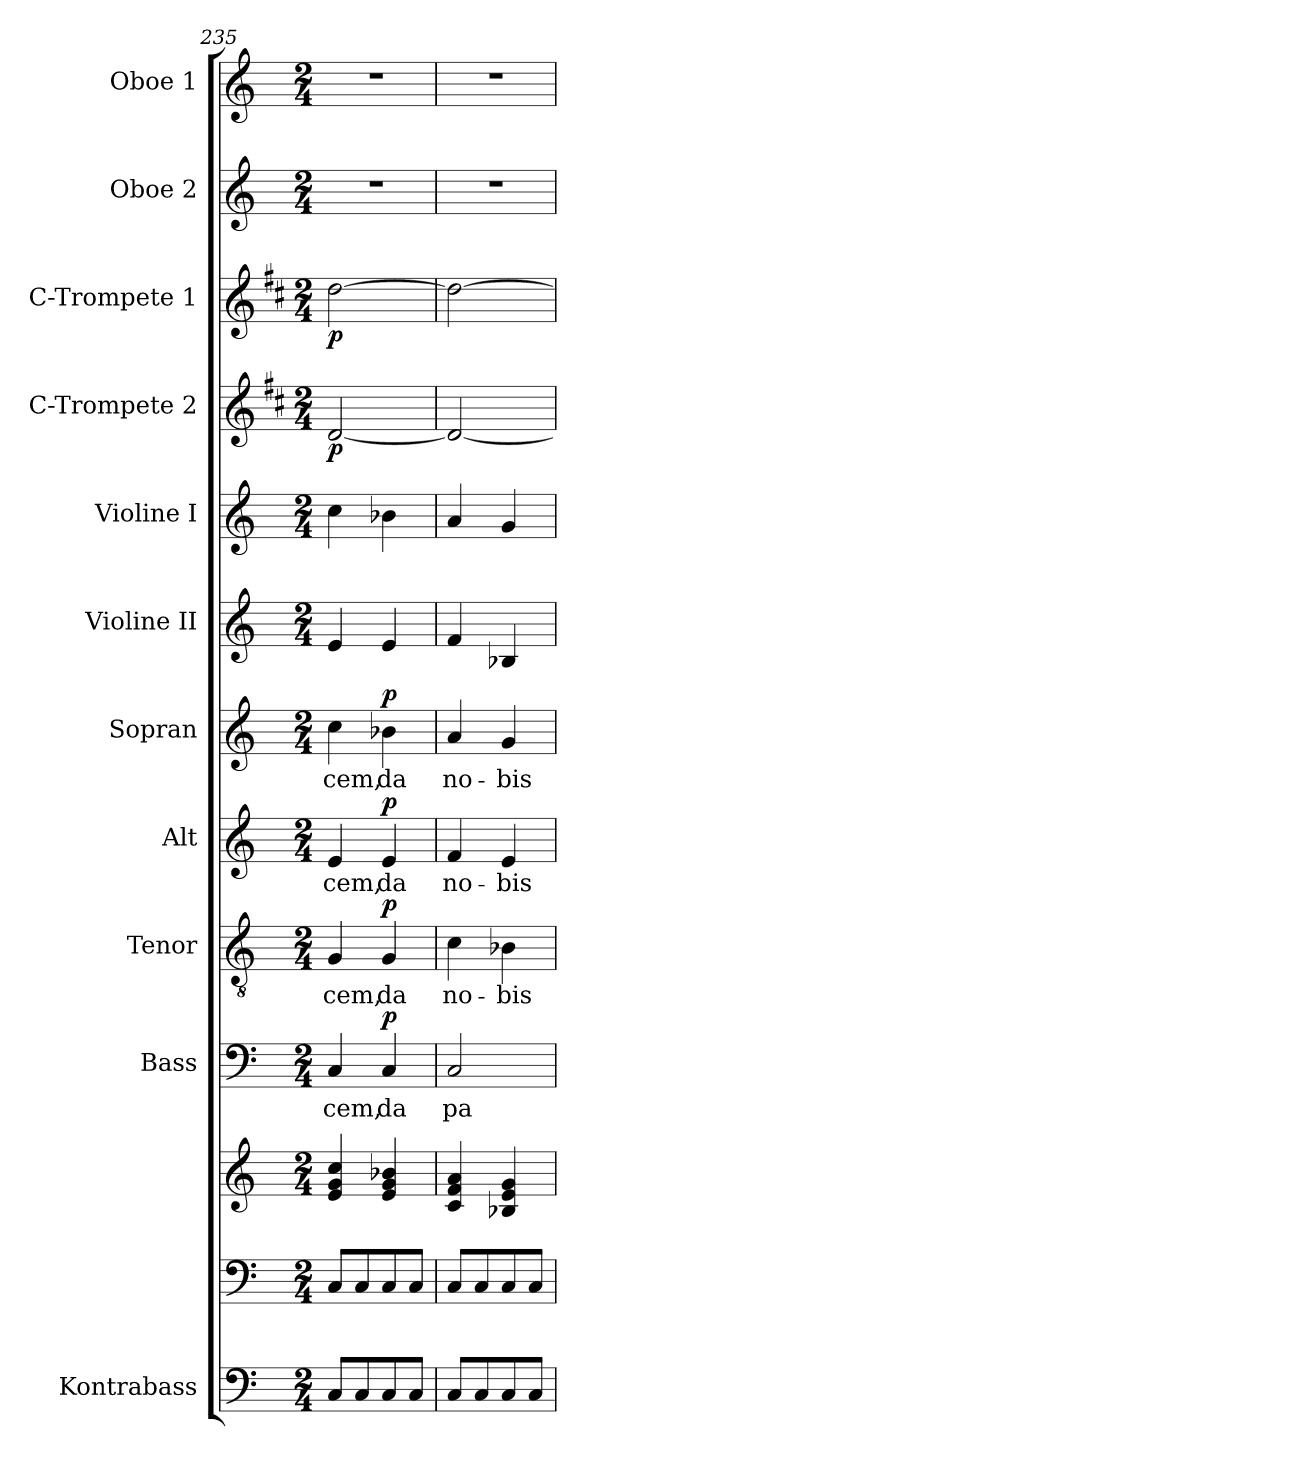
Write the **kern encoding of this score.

**kern	**kern	**kern	**kern	**text	**dynam	**kern	**text	**dynam	**kern	**text	**dynam	**kern	**text	**dynam	**kern	**kern	**kern	**dynam	**kern	**dynam	**kern	**kern
*part12	*part11	*part11	*part10	*part10	*part10	*part9	*part9	*part9	*part8	*part8	*part8	*part7	*part7	*part7	*part6	*part5	*part4	*part4	*part3	*part3	*part2	*part1
*staff13	*staff12	*staff11	*staff10	*staff10	*staff10	*staff9	*staff9	*staff9	*staff8	*staff8	*staff8	*staff7	*staff7	*staff7	*staff6	*staff5	*staff4	*staff4	*staff3	*staff3	*staff2	*staff1
*I"Kontrabass	*	*	*I"Bass	*	*	*I"Tenor	*	*	*I"Alt	*	*	*I"Sopran	*	*	*I"Violine II	*I"Violine I	*I"C-Trompete 2	*	*I"C-Trompete 1	*	*I"Oboe 2	*I"Oboe 1
*I'Kb.	*	*	*I'B.	*	*	*I'T.	*	*	*I'A.	*	*	*I'S.	*	*	*I'Vl. II	*I'Vl. I	*I'C Trp. 2	*	*I'C Trp. 1	*	*I'Ob. 2	*I'Ob. 1
*clefF4	*clefF4	*clefG2	*clefF4	*	*	*clefGv2	*	*	*clefG2	*	*	*clefG2	*	*	*clefG2	*clefG2	*clefG2	*	*clefG2	*	*clefG2	*clefG2
*ITrd7c12	*	*	*	*	*	*	*	*	*	*	*	*	*	*	*	*	*ITrd1c2	*	*ITrd1c2	*	*	*
*k[]	*k[]	*k[]	*k[]	*	*	*k[]	*	*	*k[]	*	*	*k[]	*	*	*k[]	*k[]	*k[]	*	*k[]	*	*k[]	*k[]
*C:	*C:	*C:	*C:	*	*	*C:	*	*	*C:	*	*	*C:	*	*	*C:	*C:	*C:	*	*C:	*	*C:	*C:
*M2/4	*M2/4	*M2/4	*M2/4	*	*	*M2/4	*	*	*M2/4	*	*	*M2/4	*	*	*M2/4	*M2/4	*M2/4	*	*M2/4	*	*M2/4	*M2/4
=235	=235	=235	=235	=235	=235	=235	=235	=235	=235	=235	=235	=235	=235	=235	=235	=235	=235	=235	=235	=235	=235	=235
!	!	!	!	!LO:LY:b	!	!	!LO:LY:b	!	!	!LO:LY:b	!	!	!LO:LY:b	!	!	!	!	!LO:DY:b	!	!LO:DY:b	!	!
8CC/L	8C/L	4e/ 4g/ 4cc/	4C/	-cem,	.	4G/	-cem,	.	4e/	-cem,	.	4cc\	-cem,	.	4e/	4cc\	[2c/	p	[2cc\	p	2r	2r
8CC/	8C/	.	.	.	.	.	.	.	.	.	.	.	.	.	.	.	.	.	.	.	.	.
!	!	!	!	!LO:LY:b	!LO:DY:a	!	!LO:LY:b	!LO:DY:a	!	!LO:LY:b	!LO:DY:a	!	!LO:LY:b	!LO:DY:a	!	!	!	!	!	!	!	!
8CC/	8C/	4e/ 4g/ 4b-X/	4C/	da	p	4G/	da	p	4e/	da	p	4b-X\	da	p	4e/	4b-X\	.	.	.	.	.	.
8CC/J	8C/J	.	.	.	.	.	.	.	.	.	.	.	.	.	.	.	.	.	.	.	.	.
=236	=236	=236	=236	=236	=236	=236	=236	=236	=236	=236	=236	=236	=236	=236	=236	=236	=236	=236	=236	=236	=236	=236
!	!	!	!	!LO:LY:b	!	!	!LO:LY:b	!	!	!LO:LY:b	!	!	!LO:LY:b	!	!	!	!	!	!	!	!	!
8CC/L	8C/L	4c/ 4f/ 4a/	2C/	pa-	.	4c\	no-	.	4f/	no-	.	4a/	no-	.	4f/	4a/	2c/_	.	2cc\_	.	2r	2r
8CC/	8C/	.	.	.	.	.	.	.	.	.	.	.	.	.	.	.	.	.	.	.	.	.
!	!	!	!	!	!	!	!LO:LY:b	!	!	!LO:LY:b	!	!	!LO:LY:b	!	!	!	!	!	!	!	!	!
8CC/	8C/	4B-X/ 4e/ 4g/	.	.	.	4B-X\	-bis	.	4e/	-bis	.	4g/	-bis	.	4B-X/	4g/	.	.	.	.	.	.
8CC/J	8C/J	.	.	.	.	.	.	.	.	.	.	.	.	.	.	.	.	.	.	.	.	.
=	=	=	=	=	=	=	=	=	=	=	=	=	=	=	=	=	=	=	=	=	=	=
*-	*-	*-	*-	*-	*-	*-	*-	*-	*-	*-	*-	*-	*-	*-	*-	*-	*-	*-	*-	*-	*-	*-
